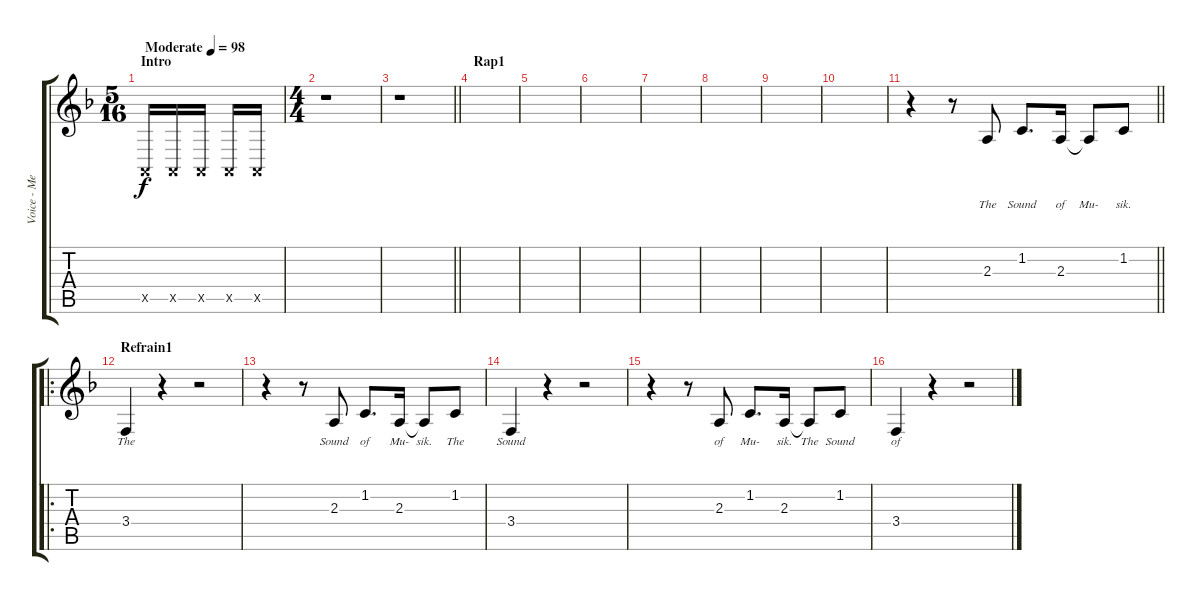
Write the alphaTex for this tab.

\track ("Voice - Melodie" "Voice - Me") {instrument stringensemble1}
\staff {score tabs}
\tuning (E4 B3 G3 D3 A2 E2) {hide}
\ts (5 16)
\section ("" "Intro")
\tempo (98 "Moderate")
\clef g2
\ks f
0.5{x}.16{dy f instrument stringensemble1} 0.5{x}.16 0.5{x}.16 0.5{x}.16 0.5{x}.16 |
\ts (4 4)
r.1 |
\barLineRight lightlight
r.1 |
\section ("" "Rap1")
|
|
|
|
|
|
|
\barLineRight lightlight
r.4 r.8 2.3.8{lyrics (0 "The") lyrics (1 "") lyrics (2 "") lyrics (3 "") lyrics (4 "")} 1.2.8{d lyrics (0 "Sound") lyrics (1 "") lyrics (2 "") lyrics (3 "") lyrics (4 "")} 2.3.16{lyrics (0 "of") lyrics (1 "") lyrics (2 "") lyrics (3 "") lyrics (4 "")} 2.3{t}.8{lyrics (0 "Mu-") lyrics (1 "") lyrics (2 "") lyrics (3 "") lyrics (4 "")} 1.2.8{lyrics (0 "sik.") lyrics (1 "") lyrics (2 "") lyrics (3 "") lyrics (4 "")} |
\ro
\section ("" "Refrain1")
3.4.4{lyrics (0 "The") lyrics (1 "") lyrics (2 "") lyrics (3 "") lyrics (4 "")} r.4 r.2 |
r.4 r.8 2.3.8{lyrics (0 "Sound") lyrics (1 "") lyrics (2 "") lyrics (3 "") lyrics (4 "")} 1.2.8{d lyrics (0 "of") lyrics (1 "") lyrics (2 "") lyrics (3 "") lyrics (4 "")} 2.3.16{lyrics (0 "Mu-") lyrics (1 "") lyrics (2 "") lyrics (3 "") lyrics (4 "")} 2.3{t}.8{lyrics (0 "sik.") lyrics (1 "") lyrics (2 "") lyrics (3 "") lyrics (4 "")} 1.2.8{lyrics (0 "The") lyrics (1 "") lyrics (2 "") lyrics (3 "") lyrics (4 "")} |
3.4.4{lyrics (0 "Sound") lyrics (1 "") lyrics (2 "") lyrics (3 "") lyrics (4 "")} r.4 r.2 |
r.4 r.8 2.3.8{lyrics (0 "of") lyrics (1 "") lyrics (2 "") lyrics (3 "") lyrics (4 "")} 1.2.8{d lyrics (0 "Mu-") lyrics (1 "") lyrics (2 "") lyrics (3 "") lyrics (4 "")} 2.3.16{lyrics (0 "sik.") lyrics (1 "") lyrics (2 "") lyrics (3 "") lyrics (4 "")} 2.3{t}.8{lyrics (0 "The") lyrics (1 "") lyrics (2 "") lyrics (3 "") lyrics (4 "")} 1.2.8{lyrics (0 "Sound") lyrics (1 "") lyrics (2 "") lyrics (3 "") lyrics (4 "")} |
3.4.4{lyrics (0 "of") lyrics (1 "") lyrics (2 "") lyrics (3 "") lyrics (4 "")} r.4 r.2
